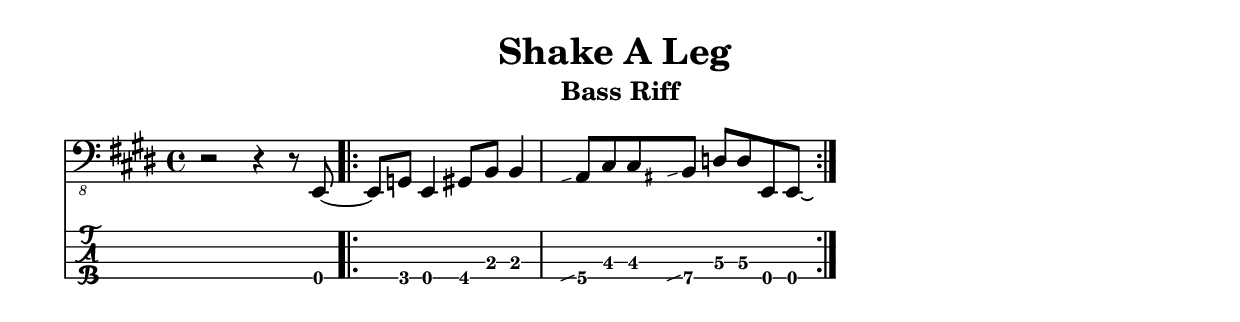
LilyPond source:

\version "2.18.2"
\paper{
 indent = 0.1\cm
ragged-bottom=##t
ragged-last = ##t
}

%#(set-global-staff-size 24)
%\override-lines #'(baseline-skip . 4.0 )

\header{
% Center aligned, topmost
title = "Shake A Leg "  % centered
subtitle="Bass Riff" 
%subsubtitle="subsubtitle"
%instrument="lead"  % centered, below other three

% right aligned, top to bottom
%composer = "Composer" % topmost, right-aligned
%arranger = "Arr" % 2nd from top, right-aligned
%opus = 

%left aligned top to bottom
%poet = "D major" % for lead sheets I like to put the key here
%meter = "~180 BPM" % for lead sheets I put the tempo here
%piece = 
}


% achords = \chordmode {
%   g2. g2. a2.:m a4.:m d4.
%   g2. g2. a4.:m g2.
% }



%melody = \relative c' {
%  \clef treble
%  \key <++> \major
%  \time 4/4
%  
%  f4 e8[ c] d4 g
%  a2 ~ a
%}

%harmonies = \chordmode {
%  a4:7 a4:7 a4:7 a4:7
% d4:7 d4:7 a4:7 a4:7
% e4:7 d4:7 a4:7 e4:7
%}

keysig={ \key e \major }
timesig={ \numericTimeSignature \time 4/4 }

hideGrace = {
  \once \hide TabNoteHead
  \once \hide NoteHead
  \once \hide Stem
  \once \override NoteHead.no-ledgers = ##t
  \once \override Glissando.bound-details.left.padding = #0.3
}

riff= \relative c,, {
  r2 r4 r8 e8 ~
  \repeat volta 2 {
    e8 g8 e4 gis8 b8 b4 |
    \grace { \hideGrace gis16  \glissando  s } a8\4 cis8 cis8 \grace { \hideGrace ais16\4 \glissando s} b8\4 d8\3 d8\3 e,8 e8 \laissezVibrer
  }
}

\score {
  <<
  \new Staff {
    \clef "bass_8"
    \key e \major
    \override StringNumber #'transparent = ##t
    \riff
  }
  \new TabStaff 
    \with { 
      stringTunings = #bass-tuning 
    }{
      \riff
    }
  >>
  \layout{ 
  }
}

